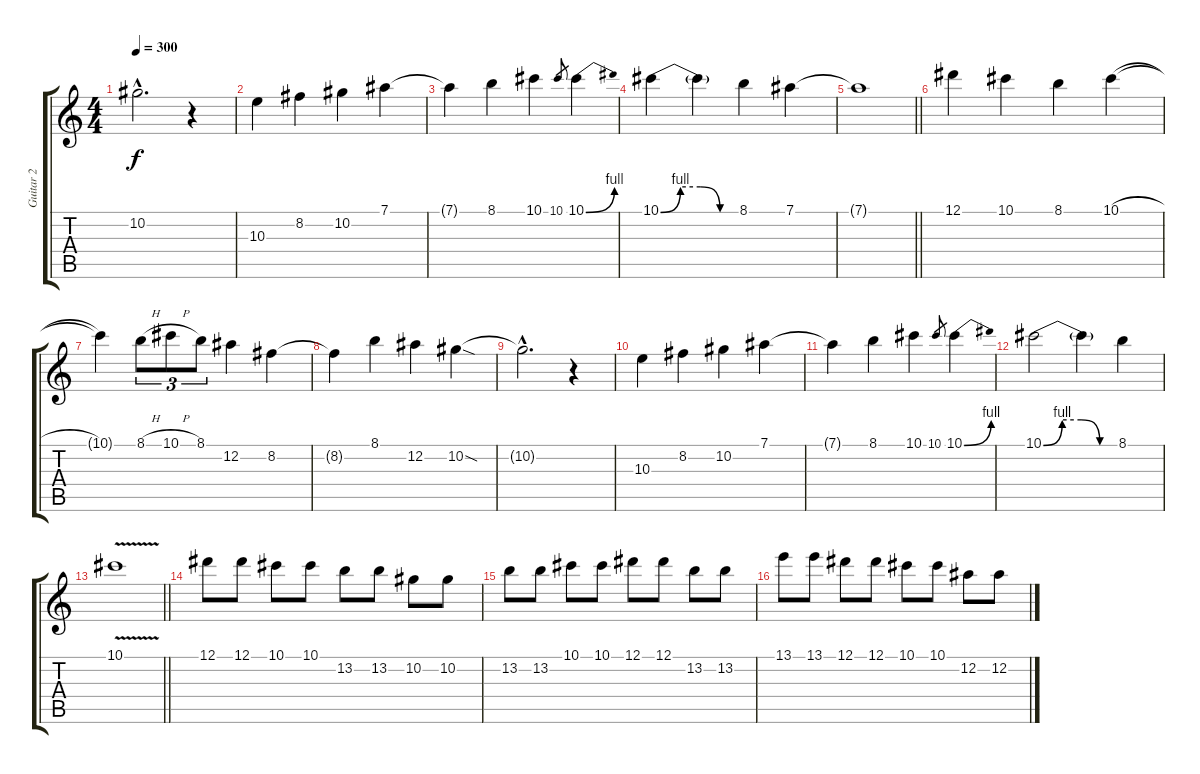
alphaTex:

\track ("Guitar 2" "Guitar 2") {instrument distortionguitar}
\staff {score tabs}
\tuning (Eb4 Bb3 Gb3 Db3 Ab2 Eb2) {hide}
\ts (4 4)
\tempo 300
\clef g2
\ks c
10.2{hac t}.2{d dy f} r.4 |
10.3.4 8.2.4 10.2.4 7.1.4 |
7.1{t}.4 8.1.4 10.1.4 10.1.8{gr} 10.1{be (bend 0 0 60 4)}.4 |
10.1{be (custom 0 0 15 4 30 4 45 0 60 0)}.4 10.1{t}.4 8.1.4 7.1.4 |
\barLineRight lightlight
7.1{t}.1 |
12.1.4 10.1.4 8.1.4 10.1{h}.4 |
10.1{t}.4 8.1{h}.8{tu (3 2)} 10.1{h}.8{tu (3 2)} 8.1.8{tu (3 2)} 12.2.4 8.2.4 |
8.2{t}.4 8.1.4 12.2.4 10.2{sod}.4 |
10.2{hac t}.2{d} r.4 |
10.3.4 8.2.4 10.2.4 7.1.4 |
7.1{t}.4 8.1.4 10.1.4 10.1.8{gr} 10.1{be (bend 0 0 60 4)}.4 |
10.1{be (custom 0 0 15 4 30 4 45 0 60 0)}.2 10.1{t}.4 8.1.4 |
\barLineRight lightlight
10.1{v}.1 |
12.1.8 12.1.8 10.1.8 10.1.8 13.2.8 13.2.8 10.2.8 10.2.8 |
13.2.8 13.2.8 10.1.8 10.1.8 12.1.8 12.1.8 13.2.8 13.2.8 |
13.1.8 13.1.8 12.1.8 12.1.8 10.1.8 10.1.8 12.2.8 12.2.8
